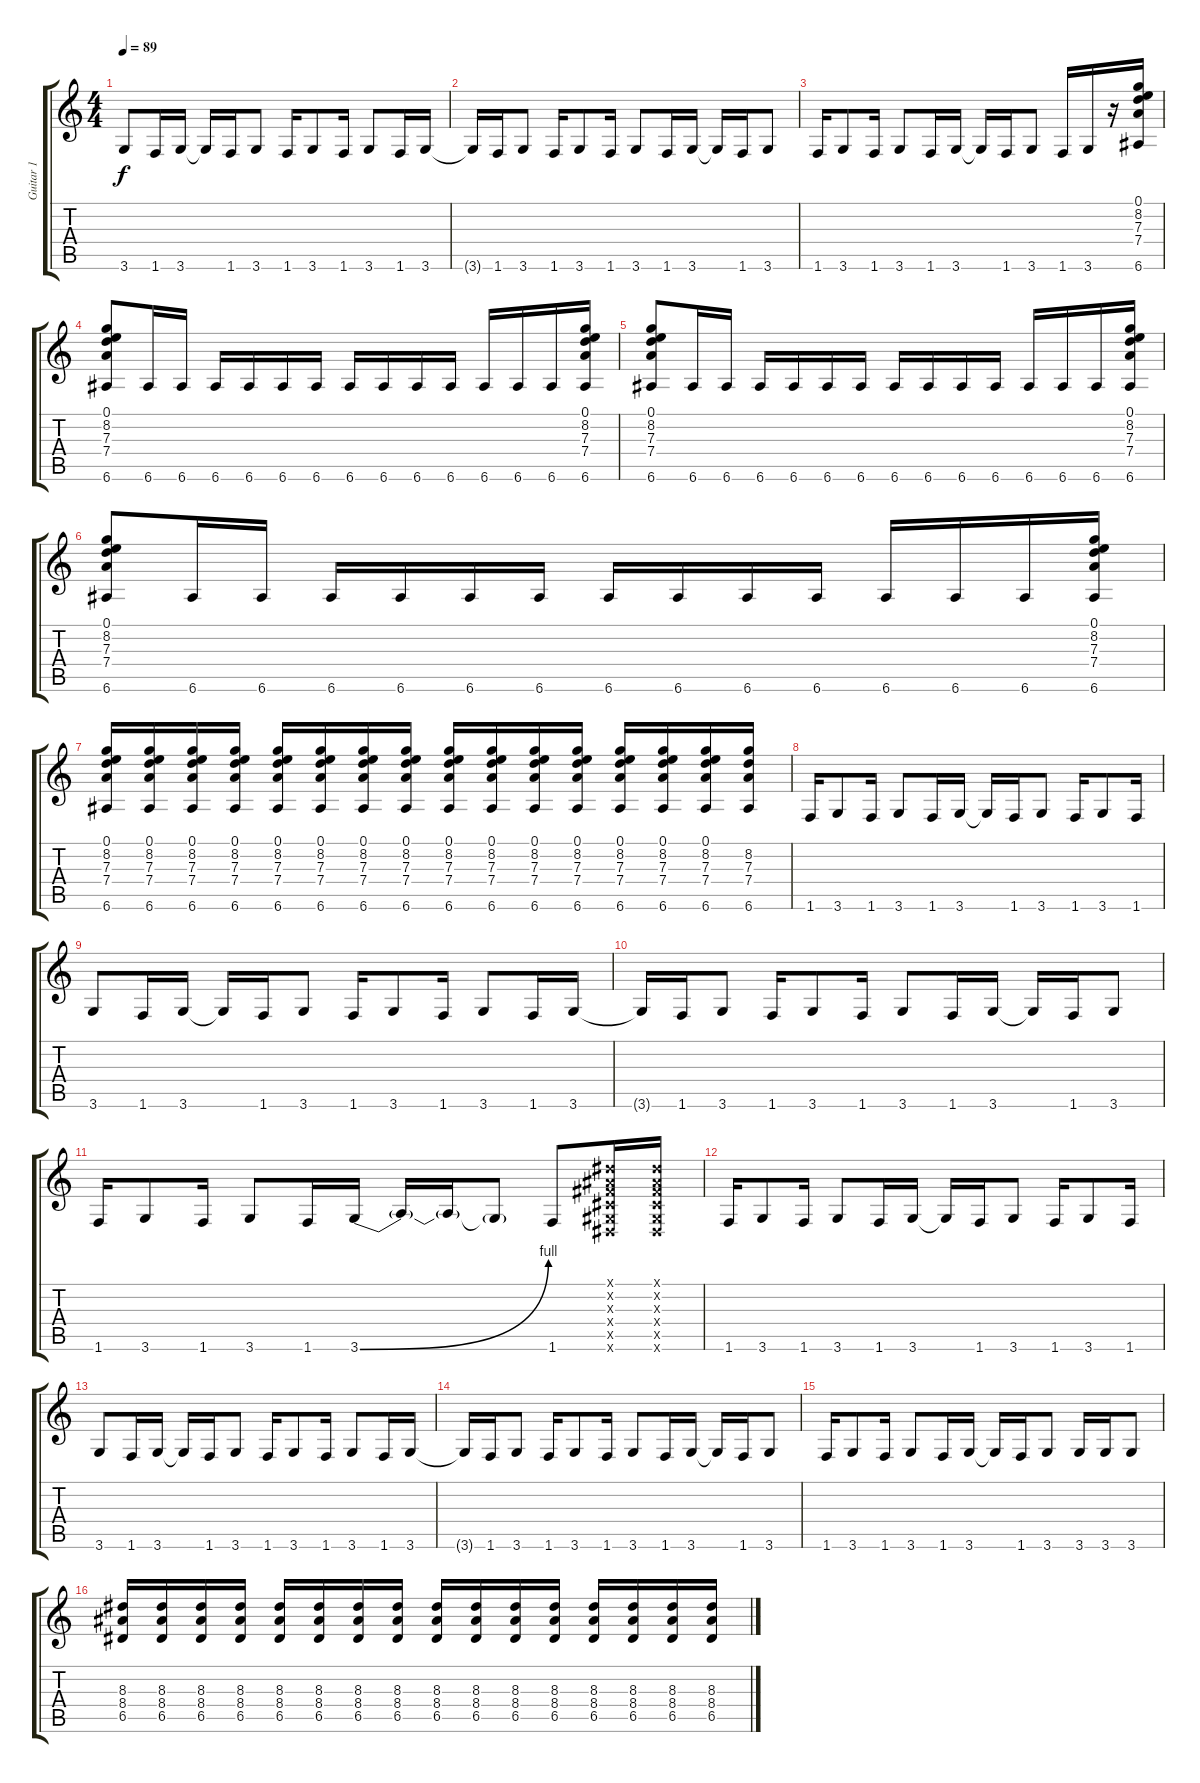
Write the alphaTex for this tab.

\track ("Guitar 1" "Guitar 1") {instrument overdrivenguitar}
\staff {score tabs}
\tuning (E4 B3 G3 D3 A2 E2) {hide}
\ts (4 4)
\tempo 89
\clef g2
\ks c
3.6.8{dy f} 1.6.16 3.6.16 3.6{t}.16 1.6.16 3.6.8 1.6.16 3.6.8 1.6.16 3.6.8 1.6.16 3.6.16 |
3.6{t}.16 1.6.16 3.6.8 1.6.16 3.6.8 1.6.16 3.6.8 1.6.16 3.6.16 3.6{t}.16 1.6.16 3.6.8 |
1.6.16 3.6.8 1.6.16 3.6.8 1.6.16 3.6.16 3.6{t}.16 1.6.16 3.6.8 1.6.16 3.6.16 r.16 (0.1 8.2 7.3 7.4 6.6).16 |
(0.1 8.2 7.3 7.4 6.6).8 6.6.16 6.6.16 6.6.16 6.6.16 6.6.16 6.6.16 6.6.16 6.6.16 6.6.16 6.6.16 6.6.16 6.6.16 6.6.16 (0.1 8.2 7.3 7.4 6.6).16 |
(0.1 8.2 7.3 7.4 6.6).8 6.6.16 6.6.16 6.6.16 6.6.16 6.6.16 6.6.16 6.6.16 6.6.16 6.6.16 6.6.16 6.6.16 6.6.16 6.6.16 (0.1 8.2 7.3 7.4 6.6).16 |
(0.1 8.2 7.3 7.4 6.6).8 6.6.16 6.6.16 6.6.16 6.6.16 6.6.16 6.6.16 6.6.16 6.6.16 6.6.16 6.6.16 6.6.16 6.6.16 6.6.16 (0.1 8.2 7.3 7.4 6.6).16 |
(0.1 8.2 7.3 7.4 6.6).16 (0.1 8.2 7.3 7.4 6.6).16 (0.1 8.2 7.3 7.4 6.6).16 (0.1 8.2 7.3 7.4 6.6).16 (0.1 8.2 7.3 7.4 6.6).16 (0.1 8.2 7.3 7.4 6.6).16 (0.1 8.2 7.3 7.4 6.6).16 (0.1 8.2 7.3 7.4 6.6).16 (0.1 8.2 7.3 7.4 6.6).16 (0.1 8.2 7.3 7.4 6.6).16 (0.1 8.2 7.3 7.4 6.6).16 (0.1 8.2 7.3 7.4 6.6).16 (0.1 8.2 7.3 7.4 6.6).16 (0.1 8.2 7.3 7.4 6.6).16 (0.1 8.2 7.3 7.4 6.6).16 (8.2 7.3 7.4 6.6).16 |
1.6.16 3.6.8 1.6.16 3.6.8 1.6.16 3.6.16 3.6{t}.16 1.6.16 3.6.8 1.6.16 3.6.8 1.6.16 |
3.6.8 1.6.16 3.6.16 3.6{t}.16 1.6.16 3.6.8 1.6.16 3.6.8 1.6.16 3.6.8 1.6.16 3.6.16 |
3.6{t}.16 1.6.16 3.6.8 1.6.16 3.6.8 1.6.16 3.6.8 1.6.16 3.6.16 3.6{t}.16 1.6.16 3.6.8 |
1.6.16 3.6.8 1.6.16 3.6.8 1.6.16 3.6{be (bend 0 0 60 4)}.16 3.6{t}.16 3.6{t}.16 3.6{t}.8 1.6.8 (-1.1{x} -1.2{x} -1.3{x} -1.4{x} -1.5{x} -1.6{x}).16 (-1.1{x} -1.2{x} -1.3{x} -1.4{x} -1.5{x} -1.6{x}).16 |
1.6.16 3.6.8 1.6.16 3.6.8 1.6.16 3.6.16 3.6{t}.16 1.6.16 3.6.8 1.6.16 3.6.8 1.6.16 |
3.6.8 1.6.16 3.6.16 3.6{t}.16 1.6.16 3.6.8 1.6.16 3.6.8 1.6.16 3.6.8 1.6.16 3.6.16 |
3.6{t}.16 1.6.16 3.6.8 1.6.16 3.6.8 1.6.16 3.6.8 1.6.16 3.6.16 3.6{t}.16 1.6.16 3.6.8 |
1.6.16 3.6.8 1.6.16 3.6.8 1.6.16 3.6.16 3.6{t}.16 1.6.16 3.6.8 3.6.16 3.6.16 3.6.8 |
(8.3 8.4 6.5).16 (8.3 8.4 6.5).16 (8.3 8.4 6.5).16 (8.3 8.4 6.5).16 (8.3 8.4 6.5).16 (8.3 8.4 6.5).16 (8.3 8.4 6.5).16 (8.3 8.4 6.5).16 (8.3 8.4 6.5).16 (8.3 8.4 6.5).16 (8.3 8.4 6.5).16 (8.3 8.4 6.5).16 (8.3 8.4 6.5).16 (8.3 8.4 6.5).16 (8.3 8.4 6.5).16 (8.3 8.4 6.5).16
